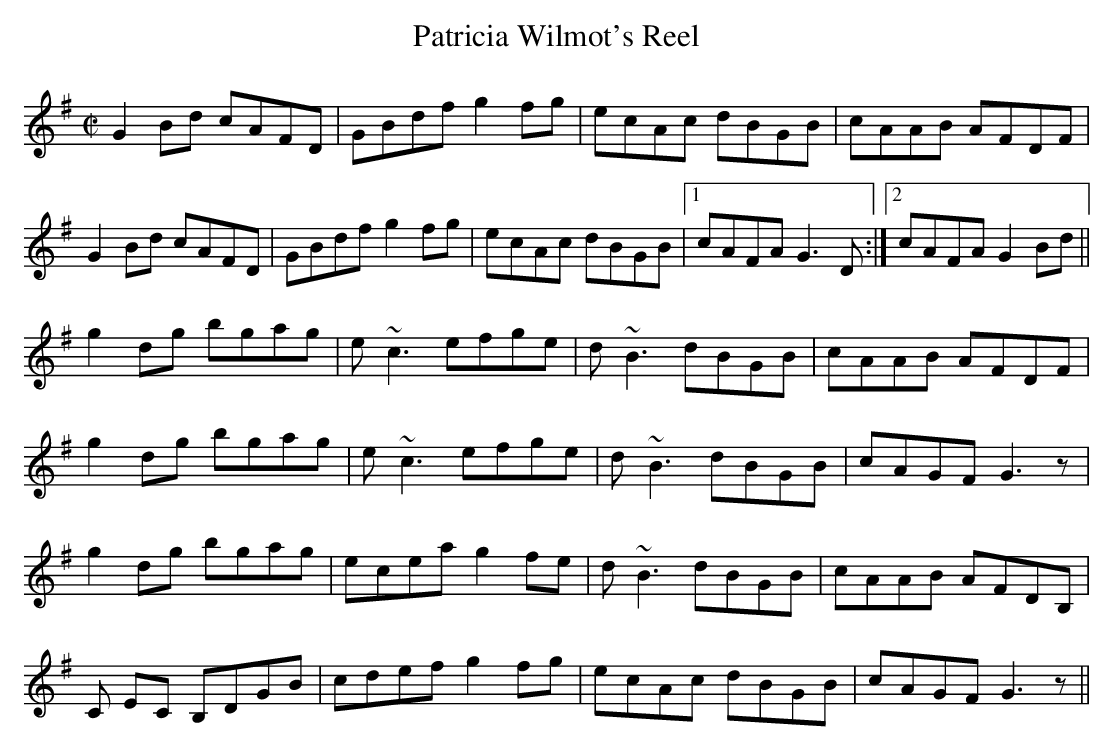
X:1
T:Patricia Wilmot's Reel
M:C|
L:1/8
K:G
G2 Bd cAFD | GBdf g2fg | ecAc dBGB | cAAB AFDF |!
G2 Bd cAFD | GBdf g2fg | ecAc dBGB |1cAFA G3D:|2cAFA G2 Bd||!
g2 dg bgag | e~c3 efge | d~B3 dBGB | cAAB AFDF|!
g2 dg bgag | e~c3 efge | d~B3 dBGB | cAGF G3z|!
g2 dg bgag | ecea g2 fe |d~B3 dBGB | cAAB AFDB,|!
C EC B,DGB| cdef g2 fg |ecAc dBGB |cAGF G3z||
